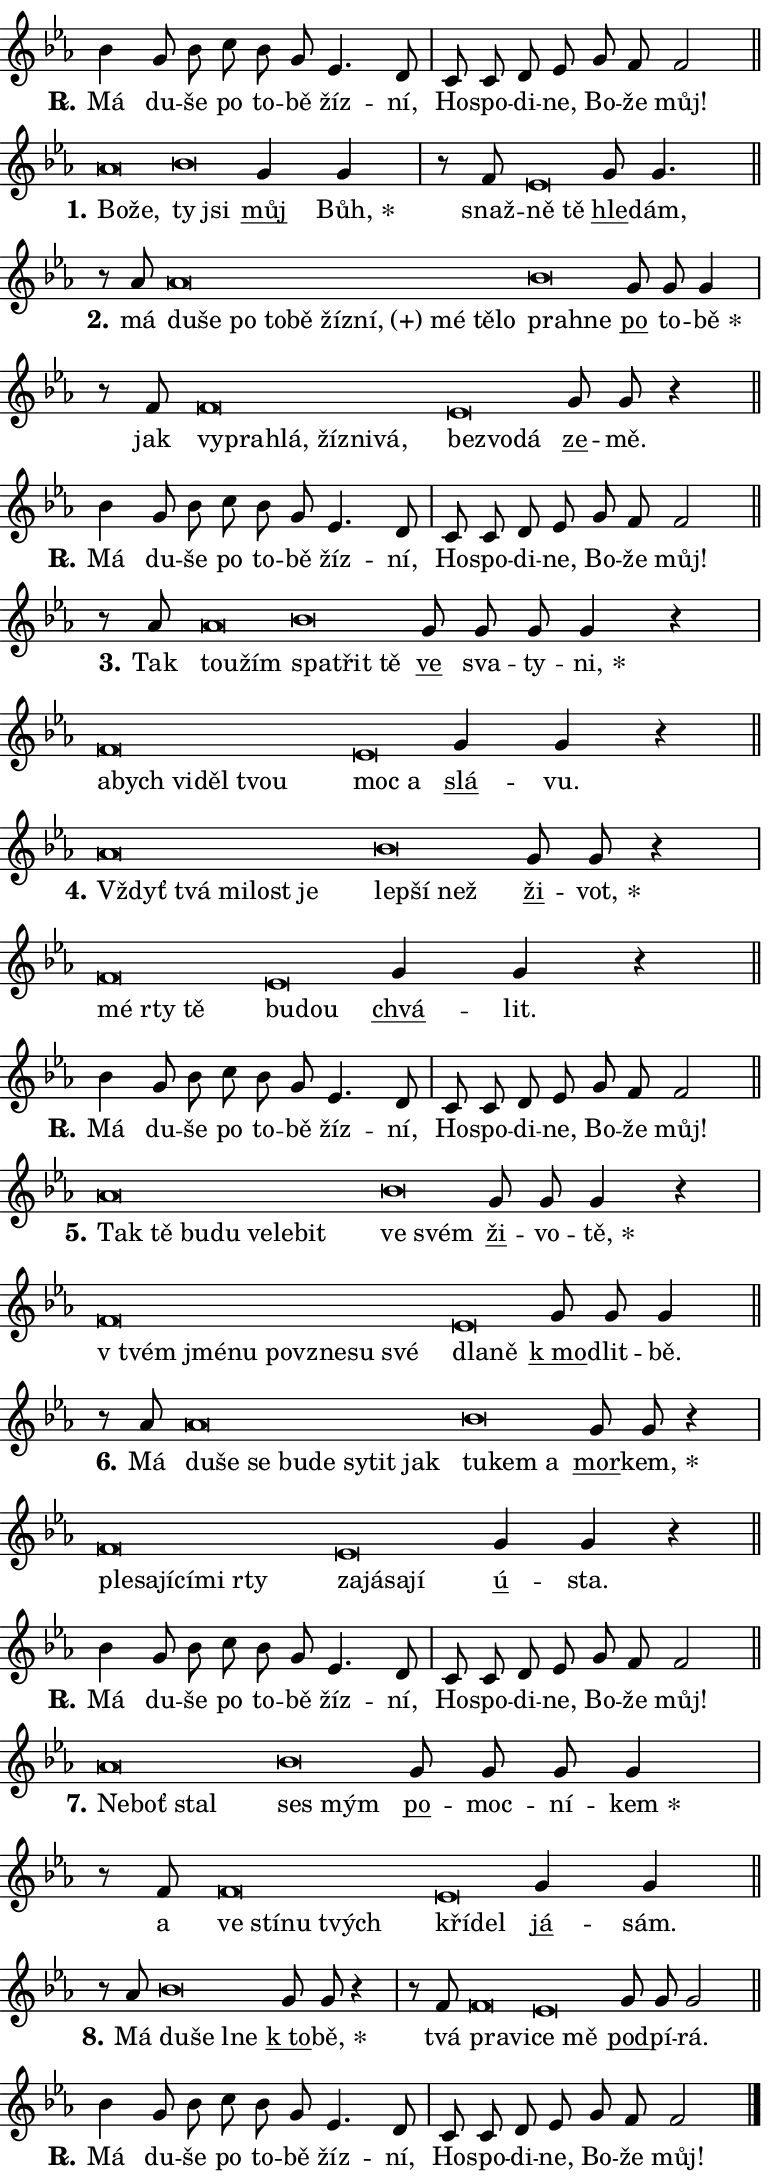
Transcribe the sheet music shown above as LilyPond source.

\version "2.24.0"
\header { tagline = "" }
\paper {
  indent = 0\cm
  top-margin = 0\cm
  right-margin = 0.13\cm % to fit lyric hyphens
  bottom-margin = 0\cm
  left-margin = 0\cm
  paper-width = 13\cm
  page-breaking = #ly:one-page-breaking
  system-system-spacing.basic-distance = #11
  score-system-spacing.basic-distance = #11
  ragged-last = ##f
}


%% Author: Thomas Morley
%% https://lists.gnu.org/archive/html/lilypond-user/2020-05/msg00002.html
#(define (line-position grob)
"Returns position of @var[grob} in current system:
   @code{'start}, if at first time-step
   @code{'end}, if at last time-step
   @code{'middle} otherwise
"
  (let* ((col (ly:item-get-column grob))
         (ln (ly:grob-object col 'left-neighbor))
         (rn (ly:grob-object col 'right-neighbor))
         (col-to-check-left (if (ly:grob? ln) ln col))
         (col-to-check-right (if (ly:grob? rn) rn col))
         (break-dir-left
           (and
             (ly:grob-property col-to-check-left 'non-musical #f)
             (ly:item-break-dir col-to-check-left)))
         (break-dir-right
           (and
             (ly:grob-property col-to-check-right 'non-musical #f)
             (ly:item-break-dir col-to-check-right))))
        (cond ((eqv? 1 break-dir-left) 'start)
              ((eqv? -1 break-dir-right) 'end)
              (else 'middle))))

#(define (tranparent-at-line-position vctor)
  (lambda (grob)
  "Relying on @code{line-position} select the relevant enry from @var{vctor}.
Used to determine transparency,"
    (case (line-position grob)
      ((end) (not (vector-ref vctor 0)))
      ((middle) (not (vector-ref vctor 1)))
      ((start) (not (vector-ref vctor 2))))))

noteHeadBreakVisibility =
#(define-music-function (break-visibility)(vector?)
"Makes @code{NoteHead}s transparent relying on @var{break-visibility}"
#{
  \override NoteHead.transparent =
    #(tranparent-at-line-position break-visibility)
#})

#(define delete-ledgers-for-transparent-note-heads
  (lambda (grob)
    "Reads whether a @code{NoteHead} is transparent.
If so this @code{NoteHead} is removed from @code{'note-heads} from
@var{grob}, which is supposed to be @code{LedgerLineSpanner}.
As a result ledgers are not printed for this @code{NoteHead}"
    (let* ((nhds-array (ly:grob-object grob 'note-heads))
           (nhds-list
             (if (ly:grob-array? nhds-array)
                 (ly:grob-array->list nhds-array)
                 '()))
           ;; Relies on the transparent-property being done before
           ;; Staff.LedgerLineSpanner.after-line-breaking is executed.
           ;; This is fragile ...
           (to-keep
             (remove
               (lambda (nhd)
                 (ly:grob-property nhd 'transparent #f))
               nhds-list)))
      ;; TODO find a better method to iterate over grob-arrays, similiar
      ;; to filter/remove etc for lists
      ;; For now rebuilt from scratch
      (set! (ly:grob-object grob 'note-heads)  '())
      (for-each
        (lambda (nhd)
          (ly:pointer-group-interface::add-grob grob 'note-heads nhd))
        to-keep))))

squashNotes = {
  \override NoteHead.X-extent = #'(-0.2 . 0.2)
  \override NoteHead.Y-extent = #'(-0.75 . 0)
  \override NoteHead.stencil =
    #(lambda (grob)
       (let ((pos (ly:grob-property grob 'staff-position)))
         (begin
           (if (< pos -7) (display "ERROR: Lower brevis then expected\n") (display ""))
           (if (<= pos -6) ly:text-interface::print ly:note-head::print))))
}
unSquashNotes = {
  \revert NoteHead.X-extent
  \revert NoteHead.Y-extent
  \revert NoteHead.stencil
}

hideNotes = \noteHeadBreakVisibility #begin-of-line-visible
unHideNotes = \noteHeadBreakVisibility #all-visible

% work-around for resetting accidentals
% https://lilypond.org/doc/v2.23/Documentation/notation/displaying-rhythms#unmetered-music
cadenzaMeasure = {
  \cadenzaOff
  \partial 1024 s1024
  \cadenzaOn
}

#(define-markup-command (accent layout props text) (markup?)
  "Underline accented syllable"
  (interpret-markup layout props
    #{\markup \override #'(offset . 4.3) \underline { #text }#}))

responsum = \markup \concat {
  "R" \hspace #-1.05 \path #0.1 #'((moveto 0 0.07) (lineto 0.9 0.8)) \hspace #0.05 "."
}

spaceSize = #0.6828661417322834 % exact space size for TeX Gyre Schola

\layout {
  \context {
    \Staff
    \remove "Time_signature_engraver"
    \override LedgerLineSpanner.after-line-breaking = #delete-ledgers-for-transparent-note-heads
  }
  \context {
    \Lyrics {
      \override LyricSpace.minimum-distance = \spaceSize
      \override LyricText.font-name = #"TeX Gyre Schola"
      \override LyricText.font-size = 1
      \override StanzaNumber.font-name = #"TeX Gyre Schola Bold"
      \override StanzaNumber.font-size = 1
    }
  }
  \context {
    \Score 
    \override NoteHead.text =
      #(lambda (grob) 
        (let ((pos (ly:grob-property grob 'staff-position)))
          #{\markup {
            \combine
              \halign #-0.55 \raise #(if (= pos -6) 0 0.5) \override #'(thickness . 2) \draw-line #'(3.2 . 0)
              \musicglyph "noteheads.sM1"
          }#}))
  }
}

% magnetic-lyrics.ily
%
%   written by
%     Jean Abou Samra <jean@abou-samra.fr>
%     Werner Lemberg <wl@gnu.org>
%
%   adapted by
%     Jiri Hon <jiri.hon@gmail.com>
%
% Version 2022-Apr-15

% https://www.mail-archive.com/lilypond-user@gnu.org/msg149350.html

#(define (Left_hyphen_pointer_engraver context)
   "Collect syllable-hyphen-syllable occurrences in lyrics and store
them in properties.  This engraver only looks to the left.  For
example, if the lyrics input is @code{foo -- bar}, it does the
following.

@itemize @bullet
@item
Set the @code{text} property of the @code{LyricHyphen} grob between
@q{foo} and @q{bar} to @code{foo}.

@item
Set the @code{left-hyphen} property of the @code{LyricText} grob with
text @q{foo} to the @code{LyricHyphen} grob between @q{foo} and
@q{bar}.
@end itemize

Use this auxiliary engraver in combination with the
@code{lyric-@/text::@/apply-@/magnetic-@/offset!} hook."
   (let ((hyphen #f)
         (text #f))
     (make-engraver
      (acknowledgers
       ((lyric-syllable-interface engraver grob source-engraver)
        (set! text grob)))
      (end-acknowledgers
       ((lyric-hyphen-interface engraver grob source-engraver)
        ;(when (not (grob::has-interface grob 'lyric-space-interface))
          (set! hyphen grob)));)
      ((stop-translation-timestep engraver)
       (when (and text hyphen)
         (ly:grob-set-object! text 'left-hyphen hyphen))
       (set! text #f)
       (set! hyphen #f)))))

#(define (lyric-text::apply-magnetic-offset! grob)
   "If the space between two syllables is less than the value in
property @code{LyricText@/.details@/.squash-threshold}, move the right
syllable to the left so that it gets concatenated with the left
syllable.

Use this function as a hook for
@code{LyricText@/.after-@/line-@/breaking} if the
@code{Left_@/hyphen_@/pointer_@/engraver} is active."
   (let ((hyphen (ly:grob-object grob 'left-hyphen #f)))
     (when hyphen
       (let ((left-text (ly:spanner-bound hyphen LEFT)))
         (when (grob::has-interface left-text 'lyric-syllable-interface)
           (let* ((common (ly:grob-common-refpoint grob left-text X))
                  (this-x-ext (ly:grob-extent grob common X))
                  (left-x-ext
                   (begin
                     ;; Trigger magnetism for left-text.
                     (ly:grob-property left-text 'after-line-breaking)
                     (ly:grob-extent left-text common X)))
                  ;; `delta` is the gap width between two syllables.
                  (delta (- (interval-start this-x-ext)
                            (interval-end left-x-ext)))
                  (details (ly:grob-property grob 'details))
                  (threshold (assoc-get 'squash-threshold details 0.2)))
             (when (< delta threshold)
               (let* (;; We have to manipulate the input text so that
                      ;; ligatures crossing syllable boundaries are not
                      ;; disabled.  For languages based on the Latin
                      ;; script this is essentially a beautification.
                      ;; However, for non-Western scripts it can be a
                      ;; necessity.
                      (lt (ly:grob-property left-text 'text))
                      (rt (ly:grob-property grob 'text))
                      (is-space (grob::has-interface hyphen 'lyric-space-interface))
                      (space (if is-space " " ""))
                      (extra-delta (if is-space spaceSize 0))
                      ;; Append new syllable.
                      (ltrt-space (if (and (string? lt) (string? rt))
                                (string-append lt space rt)
                                (make-concat-markup (list lt space rt))))
                      ;; Right-align `ltrt` to the right side.
                      (ltrt-space-markup (grob-interpret-markup
                               grob
                               (make-translate-markup
                                (cons (interval-length this-x-ext) 0)
                                (make-right-align-markup ltrt-space)))))
                 (begin
                   ;; Don't print `left-text`.
                   (ly:grob-set-property! left-text 'stencil #f)
                   ;; Set text and stencil (which holds all collected
                   ;; syllables so far) and shift it to the left.
                   (ly:grob-set-property! grob 'text ltrt-space)
                   (ly:grob-set-property! grob 'stencil ltrt-space-markup)
                   (ly:grob-translate-axis! grob (- (- delta extra-delta)) X))))))))))


#(define (lyric-hyphen::displace-bounds-first grob)
   ;; Make very sure this callback isn't triggered too early.
   (let ((left (ly:spanner-bound grob LEFT))
         (right (ly:spanner-bound grob RIGHT)))
     (ly:grob-property left 'after-line-breaking)
     (ly:grob-property right 'after-line-breaking)
     (ly:lyric-hyphen::print grob)))

squashThreshold = #0.4

\layout {
  \context {
    \Lyrics
    \consists #Left_hyphen_pointer_engraver
    \override LyricText.after-line-breaking =
      #lyric-text::apply-magnetic-offset!
    \override LyricHyphen.stencil = #lyric-hyphen::displace-bounds-first
    \override LyricText.details.squash-threshold = \squashThreshold
    \override LyricHyphen.minimum-distance = 0
    \override LyricHyphen.minimum-length = \squashThreshold
  }
}

squashText = \override LyricText.details.squash-threshold = 9999
unSquashText = \override LyricText.details.squash-threshold = \squashThreshold

leftText = \override LyricText.self-alignment-X = #LEFT
unLeftText = \revert LyricText.self-alignment-X

starOffset = #(lambda (grob) 
                (let ((x_offset (ly:self-alignment-interface::aligned-on-x-parent grob)))
                  (if (= x_offset 0) 0 (+ x_offset 1.2))))

star = #(define-music-function (syllable)(string?)
"Append star separator at the end of a syllable"
#{
  \once \override LyricText.X-offset = #starOffset
  \lyricmode { \markup {
    #syllable
    \override #'((font-name . "TeX Gyre Schola Bold")) \hspace #0.2 \lower #0.65 \larger "*"
  } }
#})

starAccent = #(define-music-function (syllable)(string?)
"Append star separator at the end of a syllable and make accent"
#{
  \once \override LyricText.X-offset = #starOffset
  \lyricmode { \markup {
    \accent #syllable
    \override #'((font-name . "TeX Gyre Schola Bold")) \hspace #0.2 \lower #0.65 \larger "*"
  } }
#})

breath = #(define-music-function (syllable)(string?)
"Append breathing indicator at the end of a syllable"
#{
  \lyricmode { \markup { #syllable "+" } }
#})

optionalBreath = #(define-music-function (syllable)(string?)
"Append optional breathing indicator at the end of a syllable"
#{
  \lyricmode { \markup { #syllable "(+)" } }
#})


\score {
    <<
        \new Voice = "melody" { \cadenzaOn \key es \major \relative { bes'4 g8 bes c bes g \bar "" es4. d8 \cadenzaMeasure \bar "|" c c d es \bar "" g f f2 \cadenzaMeasure \bar "||" \break } }
        \new Lyrics \lyricsto "melody" { \lyricmode { \set stanza = \responsum
Má du -- še po to -- bě žíz -- ní, Ho -- spo -- di -- ne, Bo -- že můj! } }
    >>
    \layout {}
}

\score {
    <<
        \new Voice = "melody" { \cadenzaOn \key es \major \relative { \squashNotes as'\breve*1/16 \hideNotes \breve*1/16 \bar "" \unHideNotes \unSquashNotes \squashNotes bes\breve*1/16 \hideNotes \breve*1/16 \bar "" \unHideNotes \unSquashNotes \bar "" g4 g4 \cadenzaMeasure \bar "|" r8 f \squashNotes es\breve*1/16 \hideNotes \breve*1/16 \bar "" \unHideNotes \unSquashNotes \bar "" g8 g4. \cadenzaMeasure \bar "||" \break } }
        \new Lyrics \lyricsto "melody" { \lyricmode { \set stanza = "1."
\leftText Bo -- \squashText že, \unSquashText ty \squashText jsi \unLeftText \unSquashText \markup \accent můj \star Bůh, snaž -- \leftText ně \squashText tě \unLeftText \unSquashText \markup \accent hle -- dám, } }
    >>
    \layout {}
}

\score {
    <<
        \new Voice = "melody" { \cadenzaOn \key es \major \relative { r8 as'8 \squashNotes as\breve*1/16 \hideNotes \breve*1/16 \bar "" \breve*1/16 \bar "" \breve*1/16 \bar "" \breve*1/16 \bar "" \breve*1/16 \bar "" \breve*1/16 \bar "" \breve*1/16 \bar "" \breve*1/16 \breve*1/16 \bar "" \unHideNotes \unSquashNotes \squashNotes bes\breve*1/16 \hideNotes \breve*1/16 \bar "" \unHideNotes \unSquashNotes \bar "" g8 g g4 \cadenzaMeasure \bar "|" r8 f8 \squashNotes f\breve*1/16 \hideNotes \breve*1/16 \bar "" \breve*1/16 \bar "" \breve*1/16 \bar "" \breve*1/16 \breve*1/16 \bar "" \unHideNotes \unSquashNotes \squashNotes es\breve*1/16 \hideNotes \breve*1/16 \breve*1/16 \bar "" \unHideNotes \unSquashNotes \bar "" g8 g r4 \cadenzaMeasure \bar "||" \break } }
        \new Lyrics \lyricsto "melody" { \lyricmode { \set stanza = "2."
má \leftText du -- \squashText še po to -- bě žíz -- \optionalBreath ní, mé tě -- lo \unSquashText pra -- \squashText hne \unLeftText \unSquashText \markup \accent po to -- \star bě jak \leftText vy -- \squashText pra -- hlá, žíz -- ni -- vá, \unSquashText bez -- \squashText vo -- dá \unLeftText \unSquashText \markup \accent ze -- mě. } }
    >>
    \layout {}
}

\score {
    <<
        \new Voice = "melody" { \cadenzaOn \key es \major \relative { bes'4 g8 bes c bes g \bar "" es4. d8 \cadenzaMeasure \bar "|" c c d es \bar "" g f f2 \cadenzaMeasure \bar "||" \break } }
        \new Lyrics \lyricsto "melody" { \lyricmode { \set stanza = \responsum
Má du -- še po to -- bě žíz -- ní, Ho -- spo -- di -- ne, Bo -- že můj! } }
    >>
    \layout {}
}

\score {
    <<
        \new Voice = "melody" { \cadenzaOn \key es \major \relative { r8 as'8 \squashNotes as\breve*1/16 \hideNotes \breve*1/16 \bar "" \unHideNotes \unSquashNotes \squashNotes bes\breve*1/16 \hideNotes \breve*1/16 \breve*1/16 \bar "" \unHideNotes \unSquashNotes \bar "" g8 g g g4 r \cadenzaMeasure \bar "|" \squashNotes f\breve*1/16 \hideNotes \breve*1/16 \bar "" \breve*1/16 \bar "" \breve*1/16 \breve*1/16 \bar "" \unHideNotes \unSquashNotes \squashNotes es\breve*1/16 \hideNotes \breve*1/16 \bar "" \unHideNotes \unSquashNotes \bar "" g4 g r \cadenzaMeasure \bar "||" \break } }
        \new Lyrics \lyricsto "melody" { \lyricmode { \set stanza = "3."
Tak \leftText tou -- \squashText žím \unSquashText spa -- \squashText třit tě \unLeftText \unSquashText \markup \accent ve sva -- ty -- \star ni, \leftText a -- \squashText bych vi -- děl tvou \unSquashText moc \squashText a \unLeftText \unSquashText \markup \accent slá -- vu. } }
    >>
    \layout {}
}

\score {
    <<
        \new Voice = "melody" { \cadenzaOn \key es \major \relative { \squashNotes as'\breve*1/16 \hideNotes \breve*1/16 \bar "" \breve*1/16 \bar "" \breve*1/16 \breve*1/16 \bar "" \unHideNotes \unSquashNotes \squashNotes bes\breve*1/16 \hideNotes \breve*1/16 \breve*1/16 \bar "" \unHideNotes \unSquashNotes \bar "" g8 g r4 \cadenzaMeasure \bar "|" \squashNotes f\breve*1/16 \hideNotes \breve*1/16 \breve*1/16 \bar "" \unHideNotes \unSquashNotes \squashNotes es\breve*1/16 \hideNotes \breve*1/16 \bar "" \unHideNotes \unSquashNotes \bar "" g4 g r \cadenzaMeasure \bar "||" \break } }
        \new Lyrics \lyricsto "melody" { \lyricmode { \set stanza = "4."
\leftText Vždyť \squashText tvá mi -- lost je \unSquashText lep -- \squashText ší než \unLeftText \unSquashText \markup \accent ži -- \star vot, \leftText mé \squashText rty tě \unSquashText bu -- \squashText dou \unLeftText \unSquashText \markup \accent chvá -- lit. } }
    >>
    \layout {}
}

\score {
    <<
        \new Voice = "melody" { \cadenzaOn \key es \major \relative { bes'4 g8 bes c bes g \bar "" es4. d8 \cadenzaMeasure \bar "|" c c d es \bar "" g f f2 \cadenzaMeasure \bar "||" \break } }
        \new Lyrics \lyricsto "melody" { \lyricmode { \set stanza = \responsum
Má du -- še po to -- bě žíz -- ní, Ho -- spo -- di -- ne, Bo -- že můj! } }
    >>
    \layout {}
}

\score {
    <<
        \new Voice = "melody" { \cadenzaOn \key es \major \relative { \squashNotes as'\breve*1/16 \hideNotes \breve*1/16 \bar "" \breve*1/16 \bar "" \breve*1/16 \bar "" \breve*1/16 \bar "" \breve*1/16 \breve*1/16 \bar "" \unHideNotes \unSquashNotes \squashNotes bes\breve*1/16 \hideNotes \breve*1/16 \bar "" \unHideNotes \unSquashNotes \bar "" g8 g g4 r \cadenzaMeasure \bar "|" \squashNotes f\breve*1/16 \hideNotes \breve*1/16 \bar "" \breve*1/16 \bar "" \breve*1/16 \bar "" \breve*1/16 \bar "" \breve*1/16 \breve*1/16 \bar "" \unHideNotes \unSquashNotes \squashNotes es\breve*1/16 \hideNotes \breve*1/16 \bar "" \unHideNotes \unSquashNotes \bar "" g8 g g4 \cadenzaMeasure \bar "||" \break } }
        \new Lyrics \lyricsto "melody" { \lyricmode { \set stanza = "5."
\leftText Tak \squashText tě bu -- du ve -- le -- bit \unSquashText ve \squashText svém \unLeftText \unSquashText \markup \accent ži -- vo -- \star tě, \leftText "v tvém" \squashText jmé -- nu po -- vzne -- su své \unSquashText dla -- \squashText ně \unLeftText \unSquashText \markup \accent "k mo" -- dlit -- bě. } }
    >>
    \layout {}
}

\score {
    <<
        \new Voice = "melody" { \cadenzaOn \key es \major \relative { r8 as'8 \squashNotes as\breve*1/16 \hideNotes \breve*1/16 \bar "" \breve*1/16 \bar "" \breve*1/16 \bar "" \breve*1/16 \bar "" \breve*1/16 \bar "" \breve*1/16 \breve*1/16 \bar "" \unHideNotes \unSquashNotes \squashNotes bes\breve*1/16 \hideNotes \breve*1/16 \breve*1/16 \bar "" \unHideNotes \unSquashNotes \bar "" g8 g r4 \cadenzaMeasure \bar "|" \squashNotes f\breve*1/16 \hideNotes \breve*1/16 \bar "" \breve*1/16 \bar "" \breve*1/16 \bar "" \breve*1/16 \breve*1/16 \bar "" \unHideNotes \unSquashNotes \squashNotes es\breve*1/16 \hideNotes \breve*1/16 \bar "" \breve*1/16 \breve*1/16 \bar "" \unHideNotes \unSquashNotes \bar "" g4 g r \cadenzaMeasure \bar "||" \break } }
        \new Lyrics \lyricsto "melody" { \lyricmode { \set stanza = "6."
Má \leftText du -- \squashText še se bu -- de sy -- tit jak \unSquashText tu -- \squashText kem a \unLeftText \unSquashText \markup \accent mor -- \star kem, \leftText ple -- \squashText sa -- jí -- cí -- mi rty \unSquashText za -- \squashText já -- sa -- jí \unLeftText \unSquashText \markup \accent ú -- sta. } }
    >>
    \layout {}
}

\score {
    <<
        \new Voice = "melody" { \cadenzaOn \key es \major \relative { bes'4 g8 bes c bes g \bar "" es4. d8 \cadenzaMeasure \bar "|" c c d es \bar "" g f f2 \cadenzaMeasure \bar "||" \break } }
        \new Lyrics \lyricsto "melody" { \lyricmode { \set stanza = \responsum
Má du -- še po to -- bě žíz -- ní, Ho -- spo -- di -- ne, Bo -- že můj! } }
    >>
    \layout {}
}

\score {
    <<
        \new Voice = "melody" { \cadenzaOn \key es \major \relative { \squashNotes as'\breve*1/16 \hideNotes \breve*1/16 \breve*1/16 \bar "" \unHideNotes \unSquashNotes \squashNotes bes\breve*1/16 \hideNotes \breve*1/16 \bar "" \unHideNotes \unSquashNotes \bar "" g8 g g g4 \cadenzaMeasure \bar "|" r8 f8 \squashNotes f\breve*1/16 \hideNotes \breve*1/16 \bar "" \breve*1/16 \breve*1/16 \bar "" \unHideNotes \unSquashNotes \squashNotes es\breve*1/16 \hideNotes \breve*1/16 \bar "" \unHideNotes \unSquashNotes \bar "" g4 g4 \cadenzaMeasure \bar "||" \break } }
        \new Lyrics \lyricsto "melody" { \lyricmode { \set stanza = "7."
\leftText Ne -- \squashText boť stal \unSquashText ses \squashText mým \unLeftText \unSquashText \markup \accent po -- moc -- ní -- \star kem a \leftText ve \squashText stí -- nu tvých \unSquashText kří -- \squashText del \unLeftText \unSquashText \markup \accent já -- sám. } }
    >>
    \layout {}
}

\score {
    <<
        \new Voice = "melody" { \cadenzaOn \key es \major \relative { r8 as'8 \squashNotes bes\breve*1/16 \hideNotes \breve*1/16 \breve*1/16 \bar "" \unHideNotes \unSquashNotes \bar "" g8 g r4 \cadenzaMeasure \bar "|" r8 f8 \squashNotes f\breve*1/16 \hideNotes \breve*1/16 \bar "" \unHideNotes \unSquashNotes \squashNotes es\breve*1/16 \hideNotes \breve*1/16 \bar "" \unHideNotes \unSquashNotes \bar "" g8 g g2 \cadenzaMeasure \bar "||" \break } }
        \new Lyrics \lyricsto "melody" { \lyricmode { \set stanza = "8."
Má \leftText du -- \squashText še lne \unLeftText \unSquashText \markup \accent "k to" -- \star bě, tvá \leftText pra -- \squashText vi -- \unSquashText ce \squashText mě \unLeftText \unSquashText \markup \accent pod -- pí -- rá. } }
    >>
    \layout {}
}

\score {
    <<
        \new Voice = "melody" { \cadenzaOn \key es \major \relative { bes'4 g8 bes c bes g \bar "" es4. d8 \cadenzaMeasure \bar "|" c c d es \bar "" g f f2 \cadenzaMeasure \bar "||" \break } \bar "|." }
        \new Lyrics \lyricsto "melody" { \lyricmode { \set stanza = \responsum
Má du -- še po to -- bě žíz -- ní, Ho -- spo -- di -- ne, Bo -- že můj! } }
    >>
    \layout {}
}
